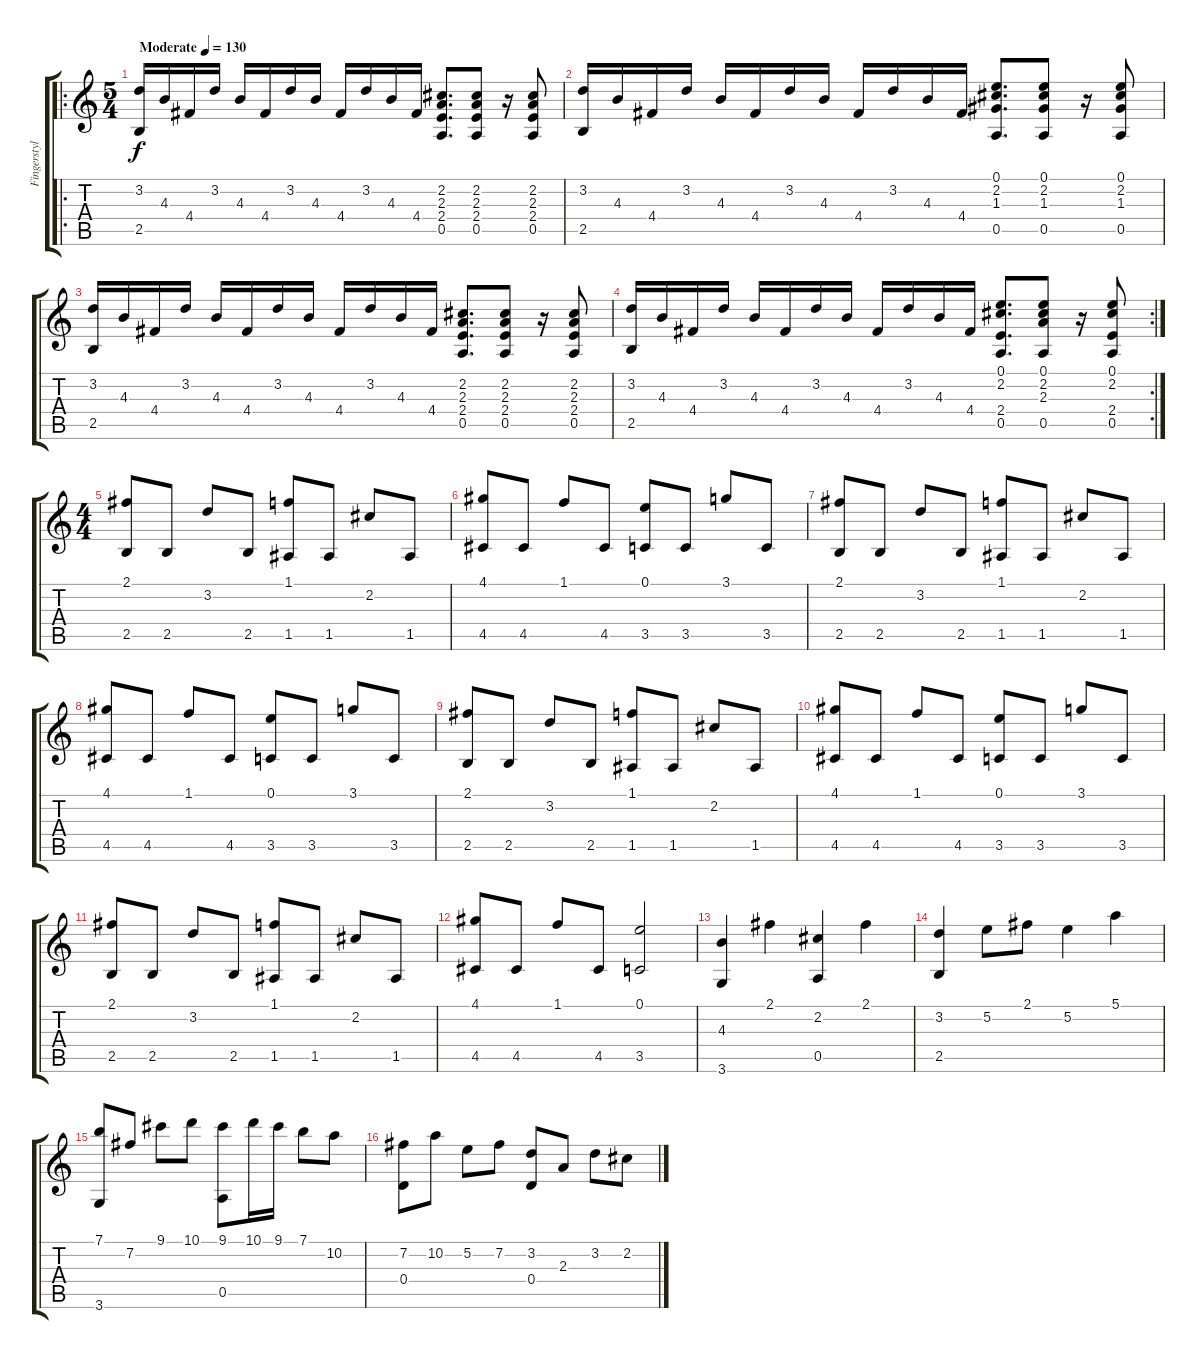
\track ("Fingerstyle!" "Fingerstyl") {instrument acousticguitarnylon}
\staff {score tabs}
\tuning (E4 B3 G3 D3 A2 E2) {hide}
\ro
\ts (5 4)
\tempo (130 "Moderate")
\clef g2
\ks c
(3.2 2.5).16{dy f instrument acousticguitarnylon} 4.3.16 4.4.16 3.2.16 4.3.16 4.4.16 3.2.16 4.3.16 4.4.16 3.2.16 4.3.16 4.4.16 (2.2 2.3 2.4 0.5).8{d} (2.2 2.3 2.4 0.5).8 r.16 (2.2 2.3 2.4 0.5).8 |
(3.2 2.5).16 4.3.16 4.4.16 3.2.16 4.3.16 4.4.16 3.2.16 4.3.16 4.4.16 3.2.16 4.3.16 4.4.16 (0.1 2.2 1.3 0.5).8{d} (0.1 2.2 1.3 0.5).8 r.16 (0.1 2.2 1.3 0.5).8 |
(3.2 2.5).16 4.3.16 4.4.16 3.2.16 4.3.16 4.4.16 3.2.16 4.3.16 4.4.16 3.2.16 4.3.16 4.4.16 (2.2 2.3 2.4 0.5).8{d} (2.2 2.3 2.4 0.5).8 r.16 (2.2 2.3 2.4 0.5).8 |
\rc 2
(3.2 2.5).16 4.3.16 4.4.16 3.2.16 4.3.16 4.4.16 3.2.16 4.3.16 4.4.16 3.2.16 4.3.16 4.4.16 (0.1 2.2 2.4 0.5).8{d} (0.1 2.2 2.3 0.5).8 r.16 (0.1 2.2 2.4 0.5).8 |
\ts (4 4)
(2.1 2.5).8 2.5.8 3.2.8 2.5.8 (1.1 1.5).8 1.5.8 2.2.8 1.5.8 |
(4.1 4.5).8 4.5.8 1.1.8 4.5.8 (0.1 3.5).8 3.5.8 3.1.8 3.5.8 |
(2.1 2.5).8 2.5.8 3.2.8 2.5.8 (1.1 1.5).8 1.5.8 2.2.8 1.5.8 |
(4.1 4.5).8 4.5.8 1.1.8 4.5.8 (0.1 3.5).8 3.5.8 3.1.8 3.5.8 |
(2.1 2.5).8 2.5.8 3.2.8 2.5.8 (1.1 1.5).8 1.5.8 2.2.8 1.5.8 |
(4.1 4.5).8 4.5.8 1.1.8 4.5.8 (0.1 3.5).8 3.5.8 3.1.8 3.5.8 |
(2.1 2.5).8 2.5.8 3.2.8 2.5.8 (1.1 1.5).8 1.5.8 2.2.8 1.5.8 |
(4.1 4.5).8 4.5.8 1.1.8 4.5.8 (0.1 3.5).2 |
(4.3 3.6).4 2.1.4 (2.2 0.5).4 2.1.4 |
(3.2 2.5).4 5.2.8 2.1.8 5.2.4 5.1.4 |
(7.1 3.6).8 7.2.8 9.1.8 10.1.8 (9.1 0.5).8 10.1.16 9.1.16 7.1.8 10.2.8 |
(7.2 0.4).8 10.2.8 5.2.8 7.2.8 (3.2 0.4).8 2.3.8 3.2.8 2.2.8
